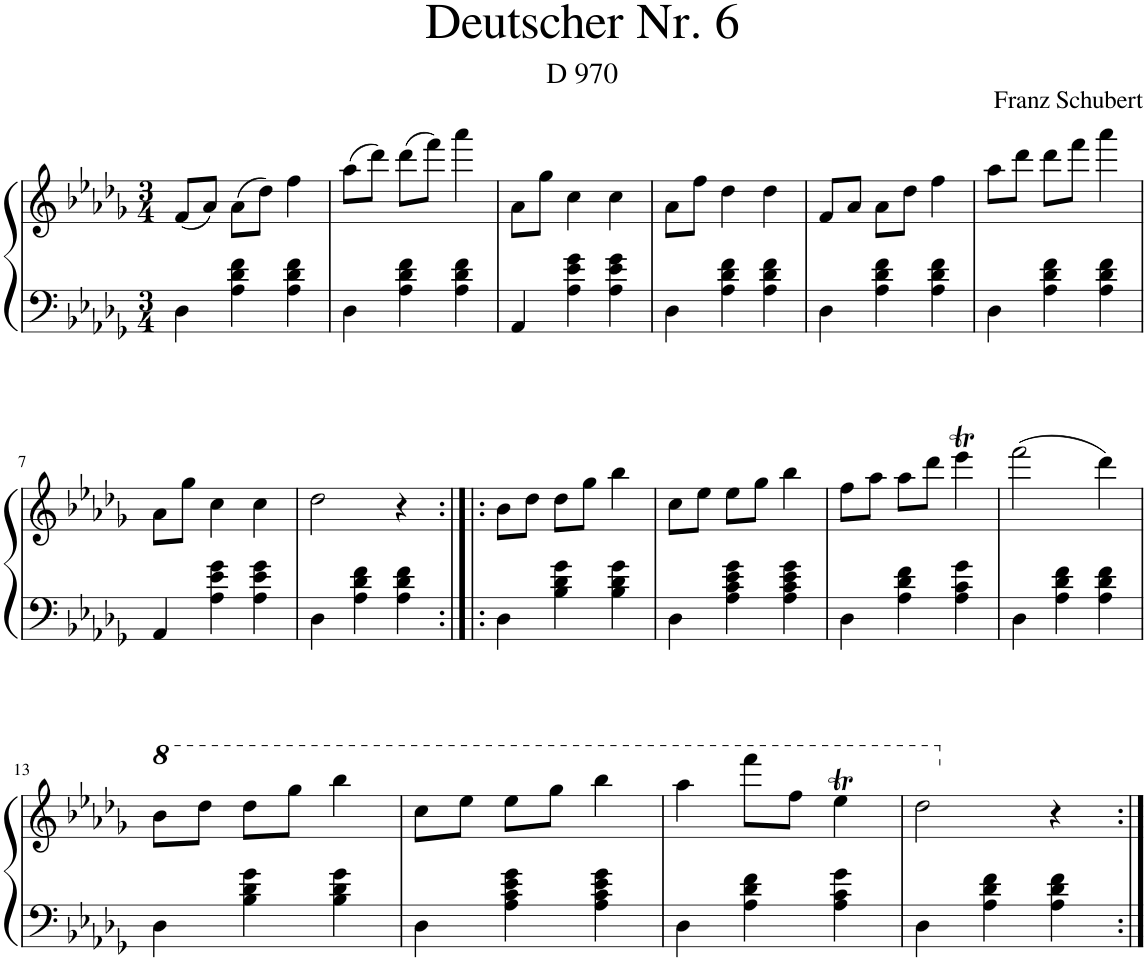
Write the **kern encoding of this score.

**kern	**kern
*part1	*part1
*staff2	*staff1
*I"Piano	*
*I'Pno.	*
*clefF4	*clefG2
*k[b-e-a-d-g-]	*k[b-e-a-d-g-]
*M3/4	*M3/4
=1	=1
4D-\	(8f/L
.	8a-/J)
4A-\ 4d-\ 4f\	(8a-\L
.	8dd-\J)
4A-\ 4d-\ 4f\	4ff\
=2	=2
4D-\	(8aa-\L
.	8ddd-\J)
4A-\ 4d-\ 4f\	(8ddd-\L
.	8fff\J)
4A-\ 4d-\ 4f\	4aaa-\
=3	=3
4AA-/	8a-\L
.	8gg-\J
4A-\ 4e-\ 4g-\	4cc\
4A-\ 4e-\ 4g-\	4cc\
=4	=4
4D-\	8a-\L
.	8ff\J
4A-\ 4d-\ 4f\	4dd-\
4A-\ 4d-\ 4f\	4dd-\
=5	=5
4D-\	8f/L
.	8a-/J
4A-\ 4d-\ 4f\	8a-\L
.	8dd-\J
4A-\ 4d-\ 4f\	4ff\
=6	=6
4D-\	8aa-\L
.	8ddd-\J
4A-\ 4d-\ 4f\	8ddd-\L
.	8fff\J
4A-\ 4d-\ 4f\	4aaa-\
!!LO:LB:g=z
=7	=7
4AA-/	8a-\L
.	8gg-\J
4A-\ 4e-\ 4g-\	4cc\
4A-\ 4e-\ 4g-\	4cc\
=8	=8
4D-\	2dd-\
4A-\ 4d-\ 4f\	.
4A-\ 4d-\ 4f\	4r
=9:|!|:	=9:|!|:
4D-\	8b-\L
.	8dd-\J
4B-\ 4d-\ 4g-\	8dd-\L
.	8gg-\J
4B-\ 4d-\ 4g-\	4bb-\
=10	=10
4D-\	8cc\L
.	8ee-\J
4A-\ 4c\ 4e-\ 4g-\	8ee-\L
.	8gg-\J
4A-\ 4c\ 4e-\ 4g-\	4bb-\
=11	=11
4D-\	8ff\L
.	8aa-\J
4A-\ 4d-\ 4f\	8aa-\L
.	8ddd-\J
4A-\ 4c\ 4g-\	4eee-T\
=12	=12
4D-\	(2fff\
4A-\ 4d-\ 4f\	.
4A-\ 4d-\ 4f\	4ddd-\)
!!LO:LB:g=z
=13	=13
*	*8va
4D-\	8bb-\L
.	8ddd-\J
4B-\ 4d-\ 4g-\	8ddd-\L
.	8ggg-\J
4B-\ 4d-\ 4g-\	4bbb-\
=14	=14
4D-\	8ccc\L
.	8eee-\J
4A-\ 4c\ 4e-\ 4g-\	8eee-\L
.	8ggg-\J
4A-\ 4c\ 4e-\ 4g-\	4bbb-\
=15	=15
4D-\	4aaa-\
4A-\ 4d-\ 4f\	8ffff\L
.	8fff\J
4A-\ 4c\ 4g-\	4eee-T\
=16	=16
4D-\	2ddd-\
4A-\ 4d-\ 4f\	.
*	*X8va
4A-\ 4d-\ 4f\	4r
=:|!	=:|!
*-	*-
